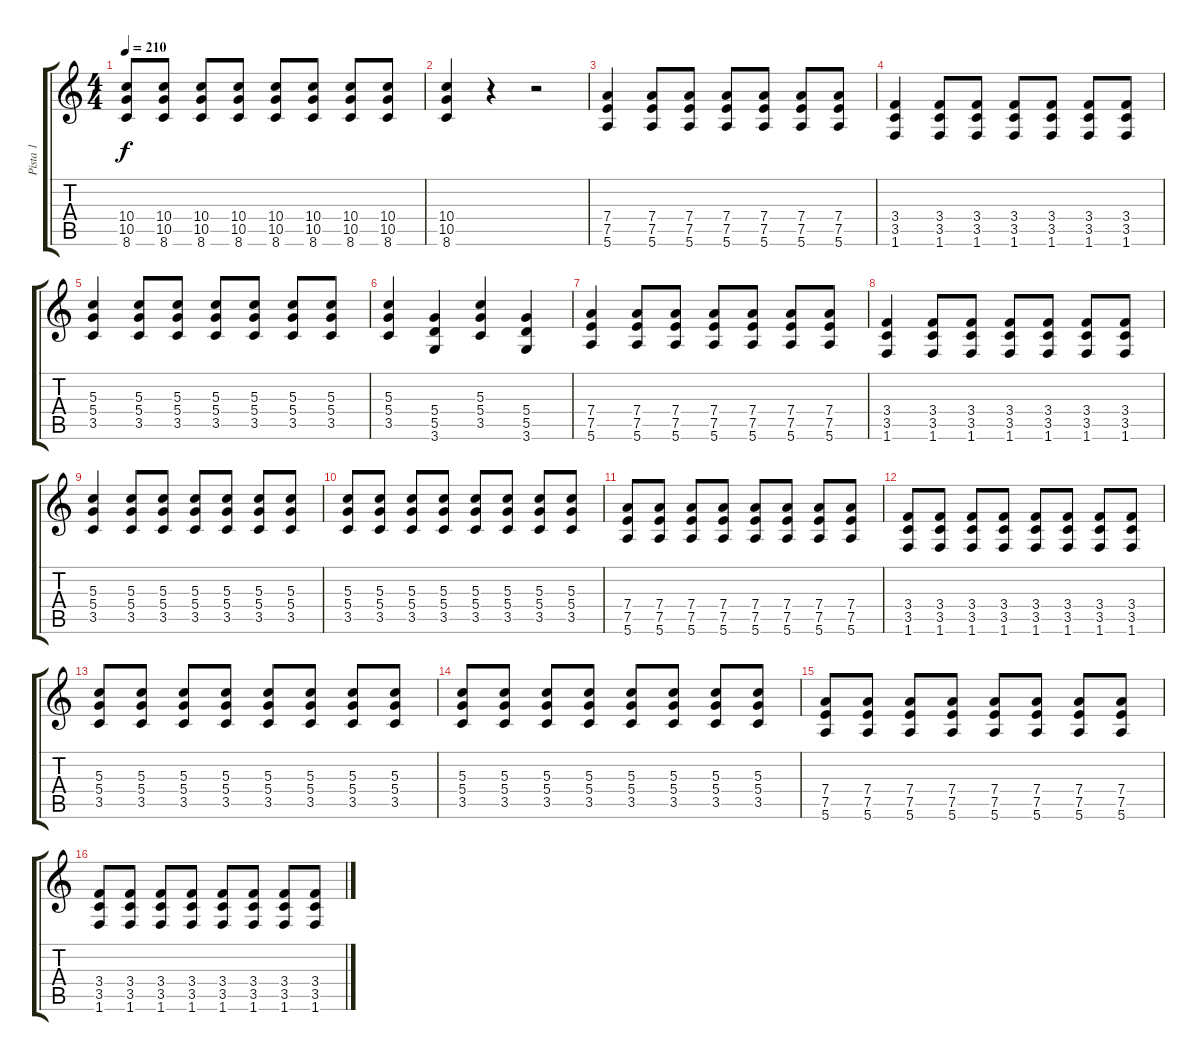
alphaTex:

\track ("Pista 1" "Pista 1") {instrument distortionguitar}
\staff {score tabs}
\tuning (E4 B3 G3 D3 A2 E2) {hide}
\ts (4 4)
\tempo 210
\clef g2
\ks c
(10.4 10.5 8.6).8{dy f} (10.4 10.5 8.6).8 (10.4 10.5 8.6).8 (10.4 10.5 8.6).8 (10.4 10.5 8.6).8 (10.4 10.5 8.6).8 (10.4 10.5 8.6).8 (10.4 10.5 8.6).8 |
(10.4 10.5 8.6).4 r.4 r.2 |
(7.4 7.5 5.6).4 (7.4 7.5 5.6).8 (7.4 7.5 5.6).8 (7.4 7.5 5.6).8 (7.4 7.5 5.6).8 (7.4 7.5 5.6).8 (7.4 7.5 5.6).8 |
(3.4 3.5 1.6).4 (3.4 3.5 1.6).8 (3.4 3.5 1.6).8 (3.4 3.5 1.6).8 (3.4 3.5 1.6).8 (3.4 3.5 1.6).8 (3.4 3.5 1.6).8 |
(5.3 5.4 3.5).4 (5.3 5.4 3.5).8 (5.3 5.4 3.5).8 (5.3 5.4 3.5).8 (5.3 5.4 3.5).8 (5.3 5.4 3.5).8 (5.3 5.4 3.5).8 |
(5.3 5.4 3.5).4 (5.4 5.5 3.6).4 (5.3 5.4 3.5).4 (5.4 5.5 3.6).4 |
(7.4 7.5 5.6).4 (7.4 7.5 5.6).8 (7.4 7.5 5.6).8 (7.4 7.5 5.6).8 (7.4 7.5 5.6).8 (7.4 7.5 5.6).8 (7.4 7.5 5.6).8 |
(3.4 3.5 1.6).4 (3.4 3.5 1.6).8 (3.4 3.5 1.6).8 (3.4 3.5 1.6).8 (3.4 3.5 1.6).8 (3.4 3.5 1.6).8 (3.4 3.5 1.6).8 |
(5.3 5.4 3.5).4 (5.3 5.4 3.5).8 (5.3 5.4 3.5).8 (5.3 5.4 3.5).8 (5.3 5.4 3.5).8 (5.3 5.4 3.5).8 (5.3 5.4 3.5).8 |
(5.3 5.4 3.5).8 (5.3 5.4 3.5).8 (5.3 5.4 3.5).8 (5.3 5.4 3.5).8 (5.3 5.4 3.5).8 (5.3 5.4 3.5).8 (5.3 5.4 3.5).8 (5.3 5.4 3.5).8 |
(7.4 7.5 5.6).8 (7.4 7.5 5.6).8 (7.4 7.5 5.6).8 (7.4 7.5 5.6).8 (7.4 7.5 5.6).8 (7.4 7.5 5.6).8 (7.4 7.5 5.6).8 (7.4 7.5 5.6).8 |
(3.4 3.5 1.6).8 (3.4 3.5 1.6).8 (3.4 3.5 1.6).8 (3.4 3.5 1.6).8 (3.4 3.5 1.6).8 (3.4 3.5 1.6).8 (3.4 3.5 1.6).8 (3.4 3.5 1.6).8 |
(5.3 5.4 3.5).8 (5.3 5.4 3.5).8 (5.3 5.4 3.5).8 (5.3 5.4 3.5).8 (5.3 5.4 3.5).8 (5.3 5.4 3.5).8 (5.3 5.4 3.5).8 (5.3 5.4 3.5).8 |
(5.3 5.4 3.5).8 (5.3 5.4 3.5).8 (5.3 5.4 3.5).8 (5.3 5.4 3.5).8 (5.3 5.4 3.5).8 (5.3 5.4 3.5).8 (5.3 5.4 3.5).8 (5.3 5.4 3.5).8 |
(7.4 7.5 5.6).8 (7.4 7.5 5.6).8 (7.4 7.5 5.6).8 (7.4 7.5 5.6).8 (7.4 7.5 5.6).8 (7.4 7.5 5.6).8 (7.4 7.5 5.6).8 (7.4 7.5 5.6).8 |
(3.4 3.5 1.6).8 (3.4 3.5 1.6).8 (3.4 3.5 1.6).8 (3.4 3.5 1.6).8 (3.4 3.5 1.6).8 (3.4 3.5 1.6).8 (3.4 3.5 1.6).8 (3.4 3.5 1.6).8
